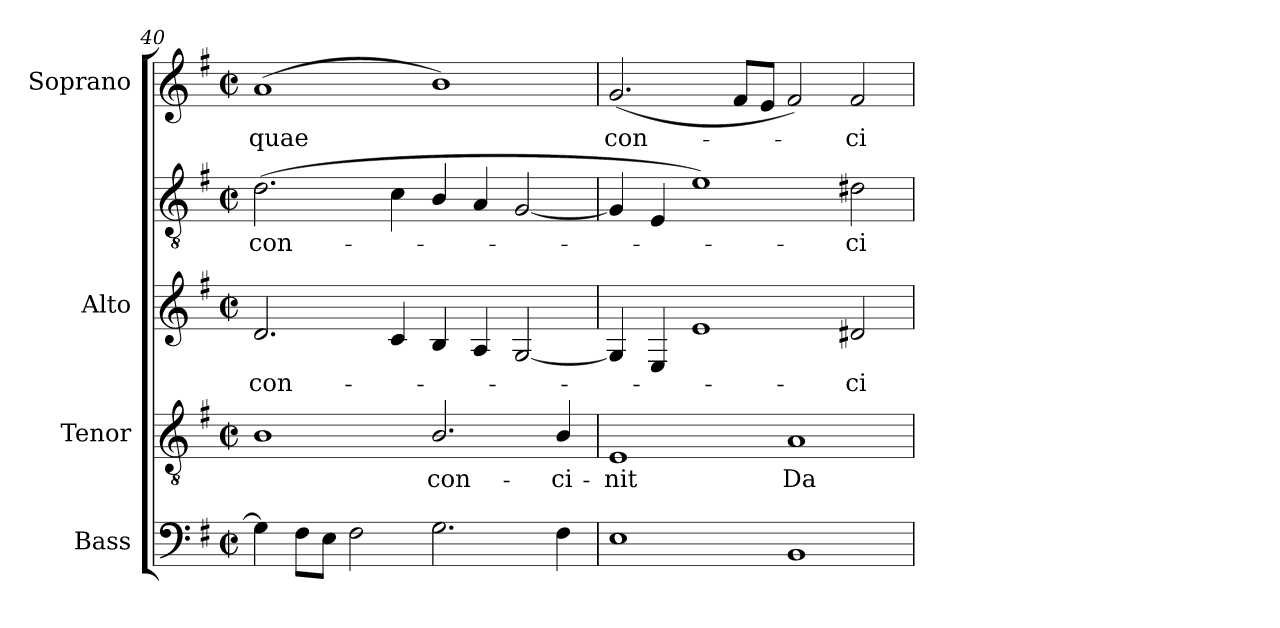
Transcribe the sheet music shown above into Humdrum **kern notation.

**kern	**kern	**text	**kern	**text	**kern	**text	**kern	**text
*part4	*part3	*part3	*part2	*part2	*part2	*part2	*part1	*part1
*staff5	*staff4	*staff4	*staff3	*staff3	*staff2	*staff2	*staff1	*staff1
*I"Bass	*I"Tenor	*	*I"Alto	*	*	*	*I"Soprano	*
*I'B	*I'T	*	*I'A	*	*	*	*I'S	*
!!LO:LB:g=z
*clefF4	*clefGv2	*	*	*	*clefGv2	*	*clefG2	*
*k[f#]	*k[f#]	*	*k[f#]	*	*k[f#]	*	*k[f#]	*
*G:	*G:	*	*G:	*	*G:	*	*G:	*
*M4/2	*M4/2	*	*M4/2	*	*M4/2	*	*M4/2	*
*met(c|)	*met(c|)	*	*met(c|)	*	*met(c|)	*	*met(c|)	*
=40	=40	=40	=40	=40	=40	=40	=40	=40
!	!	!	!	!LO:LY:b	!	!LO:LY:b	!	!LO:LY:b
4G]	1B/	.	2.d	con-	(>2.d	con-	(<1a	quae
8F#L	.	.	.	.	.	.	.	.
8EJ	.	.	.	.	.	.	.	.
2F#	.	.	.	.	.	.	.	.
.	.	.	4c	.	4c	.	.	.
!	!	!LO:LY:b	!	!	!	!	!	!
2.G	2.B/	con-	4B/	.	4B/	.	1b)	.
.	.	.	4A	.	4A	.	.	.
.	.	.	[2G	.	[2G	.	.	.
!	!	!LO:LY:b	!	!	!	!	!	!
4F#	4B/	-ci-	.	.	.	.	.	.
=41	=41	=41	=41	=41	=41	=41	=41	=41
!	!	!LO:LY:b	!	!	!	!	!	!LO:LY:b
1E	1E	-nit	4G]	.	4G]	.	(<2.g	con-
.	.	.	4E	.	4E	.	.	.
.	.	.	1e	.	1e)	.	.	.
.	.	.	.	.	.	.	8f#L	.
.	.	.	.	.	.	.	8eJ	.
!	!	!LO:LY:b	!	!	!	!	!	!
1BB	1A	Da-	.	.	.	.	2f#/)	.
!	!	!	!	!LO:LY:b	!	!LO:LY:b	!	!LO:LY:b
.	.	.	2d#	ci-	2d#	ci-	2f#/	ci-
=	=	=	=	=	=	=	=	=
*-	*-	*-	*-	*-	*-	*-	*-	*-
